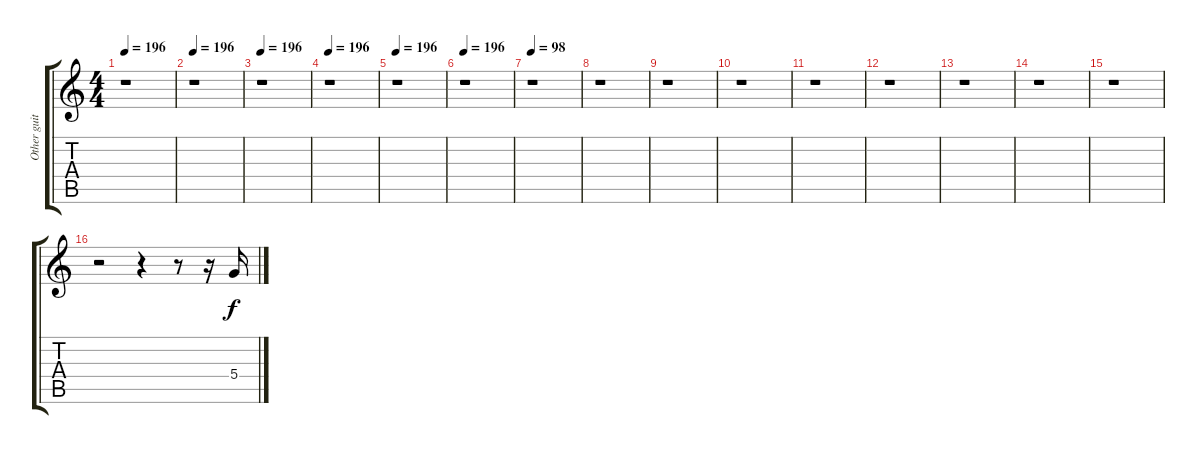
\track ("Other guitar 2" "Other guit") {instrument distortionguitar}
\staff {score tabs}
\tuning (E4 B3 G3 D3 A2 E2) {hide}
\ts (4 4)
\tempo 196
\clef g2
\ks c
r.1{dy f} |
\tempo 196
r.1 |
\tempo 196
r.1 |
\tempo 196
r.1 |
\tempo 196
r.1 |
\tempo 196
r.1 |
\tempo 98
r.1 |
r.1 |
r.1 |
r.1 |
r.1 |
r.1 |
r.1 |
r.1 |
r.1 |
r.2 r.4 r.8 r.16 5.4.16
